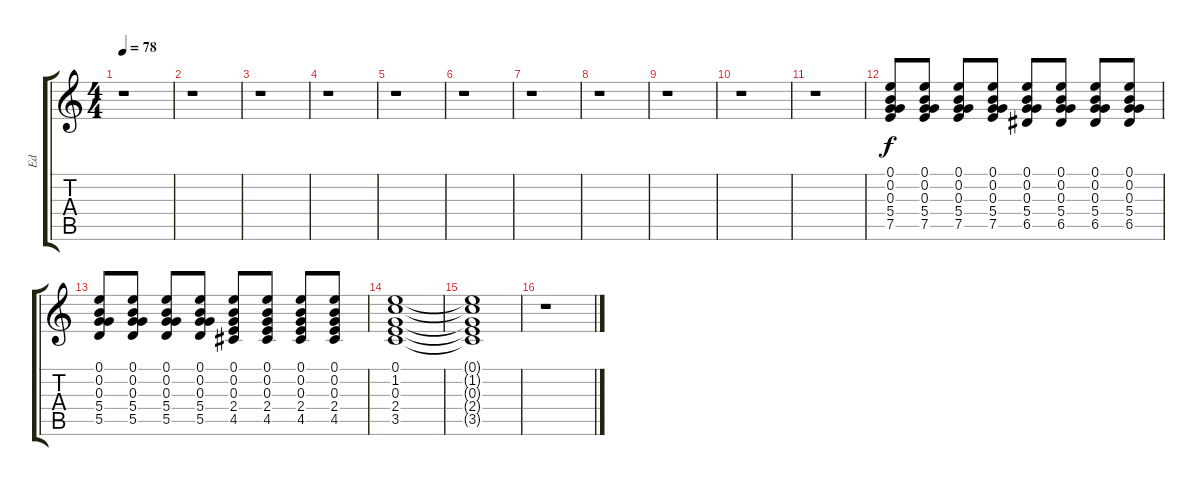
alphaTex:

\track ("Ed" "Ed") {instrument distortionguitar}
\staff {score tabs}
\tuning (E4 B3 G3 D3 A2 E2) {hide}
\ts (4 4)
\tempo 78
\clef g2
\ks c
r.1{dy f instrument distortionguitar} |
r.1 |
r.1 |
r.1 |
r.1 |
r.1 |
r.1 |
r.1 |
r.1 |
r.1 |
r.1 |
(0.1 0.2 0.3 5.4 7.5).8 (0.1 0.2 0.3 5.4 7.5).8 (0.1 0.2 0.3 5.4 7.5).8 (0.1 0.2 0.3 5.4 7.5).8 (0.1 0.2 0.3 5.4 6.5).8 (0.1 0.2 0.3 5.4 6.5).8 (0.1 0.2 0.3 5.4 6.5).8 (0.1 0.2 0.3 5.4 6.5).8 |
(0.1 0.2 0.3 5.4 5.5).8 (0.1 0.2 0.3 5.4 5.5).8 (0.1 0.2 0.3 5.4 5.5).8 (0.1 0.2 0.3 5.4 5.5).8 (0.1 0.2 0.3 2.4 4.5).8 (0.1 0.2 0.3 2.4 4.5).8 (0.1 0.2 0.3 2.4 4.5).8 (0.1 0.2 0.3 2.4 4.5).8 |
(0.1 1.2 0.3 2.4 3.5).1 |
(0.1{t} 1.2{t} 0.3{t} 2.4{t} 3.5{t}).1 |
r.1
